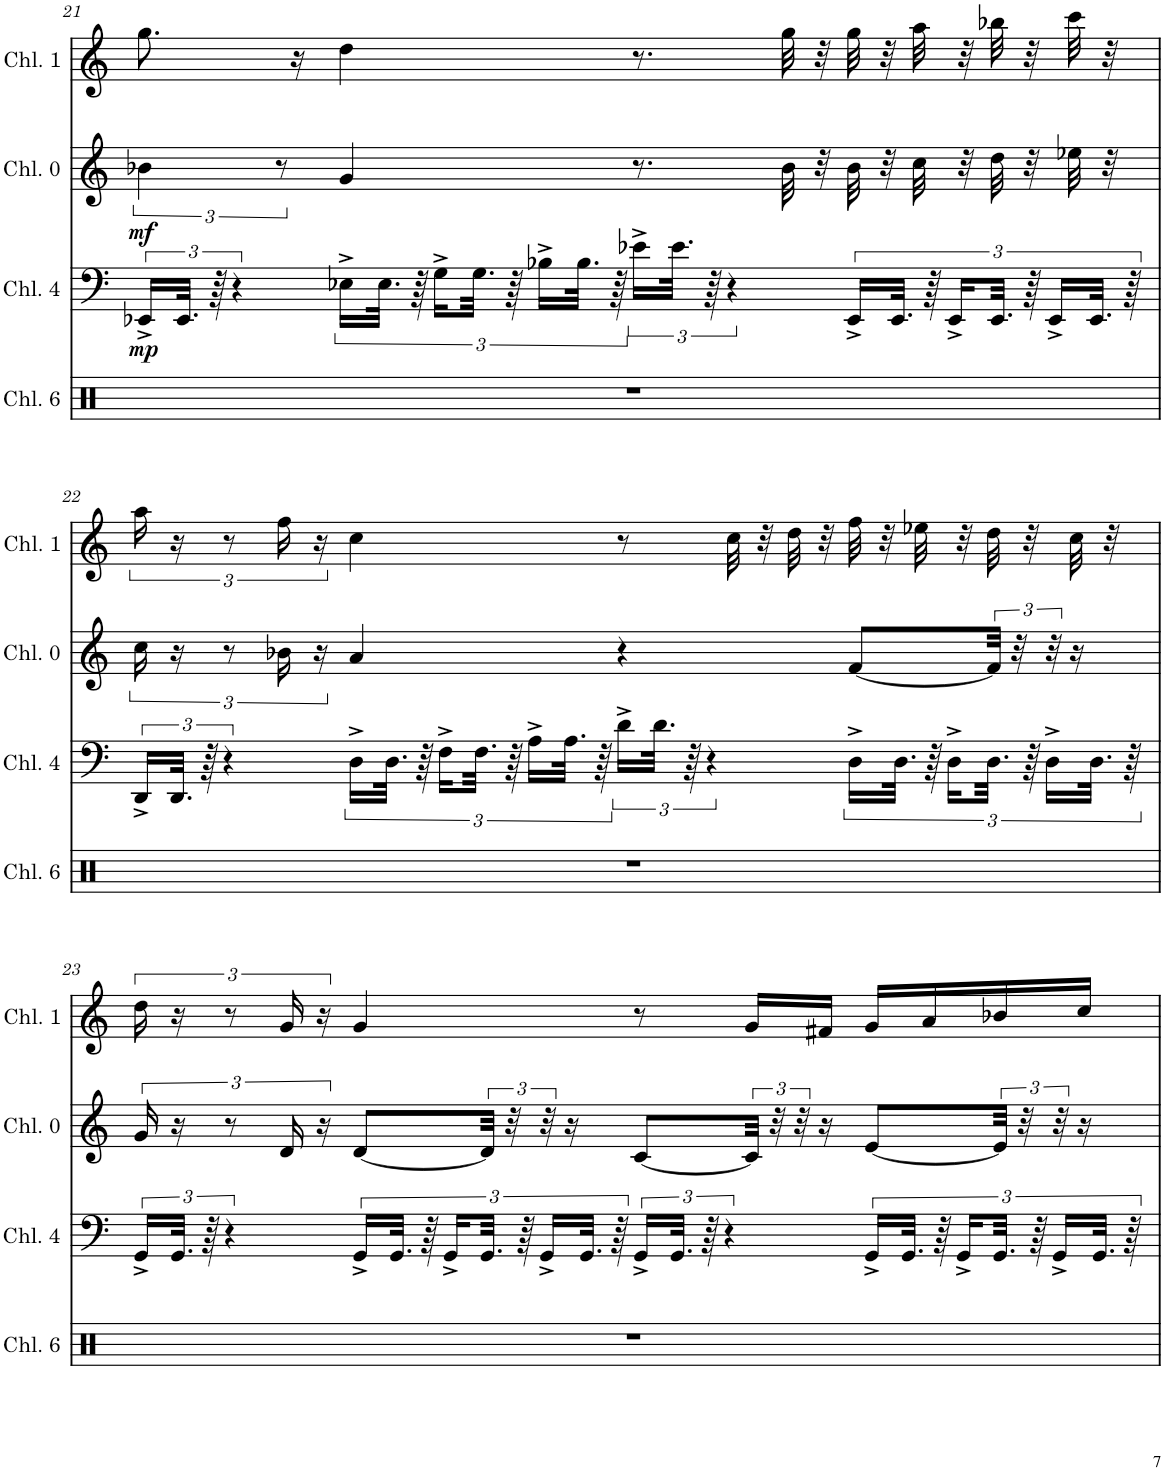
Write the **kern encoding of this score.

**kern	**kern	**dynam	**kern	**dynam	**kern
*part4	*part3	*part3	*part2	*part2	*part1
*staff4	*staff3	*staff3	*staff2	*staff2	*staff1
*I"Channel 6	*I"Channel 4	*	*I"Channel 0	*	*I"Channel 1
*I'Chl. 6	*I'Chl. 4	*	*I'Chl. 0	*	*I'Chl. 1
!!LO:PB:g=z
*clefX	*clefF4	*	*clefG2	*	*clefG2
*k[]	*k[]	*	*k[]	*	*k[]
*M4/4	*M4/4	*	*M4/4	*	*M4/4
*met(c)	*met(c)	*	*met(c)	*	*met(c)
=21	=21	=21	=21	=21	=21
!	!	!LO:DY:b	!	!LO:DY:b	!
1r	24EE-X^/LL	mp	6b-X\	mf	8.gg\
.	48.EE-/JJk	.	.	.	.
.	96r	.	.	.	.
.	6r	.	.	.	.
.	.	.	12r	.	.
.	.	.	.	.	16r
.	24E-X^\LL	.	4g/	.	4dd\
.	48.E-\JJk	.	.	.	.
.	96r	.	.	.	.
.	24G^\LL	.	.	.	.
.	48.G\JJk	.	.	.	.
.	96r	.	.	.	.
.	24B-X^\LL	.	.	.	.
.	48.B-\JJk	.	.	.	.
.	96r	.	.	.	.
.	24e-X^\LL	.	8.r	.	8.r
.	48.e-\JJk	.	.	.	.
.	96r	.	.	.	.
.	6r	.	.	.	.
.	.	.	32b-\	.	32gg\
.	.	.	32r	.	32r
.	24EE-^/LL	.	32b-\	.	32gg\
.	.	.	32r	.	32r
.	48.EE-/JJk	.	.	.	.
.	.	.	32cc\	.	32aa\
.	96r	.	.	.	.
.	24EE-^/LL	.	.	.	.
.	.	.	32r	.	32r
.	48.EE-/JJk	.	32dd\	.	32bb-X\
.	96r	.	32r	.	32r
.	24EE-^/LL	.	.	.	.
.	.	.	32ee-X\	.	32ccc\
.	48.EE-/JJk	.	.	.	.
.	.	.	32r	.	32r
.	96r	.	.	.	.
!!LO:LB:g=z
=22	=22	=22	=22	=22	=22
1r	24DD^/LL	.	24cc\	.	24aa\
.	48.DD/JJk	.	24r	.	24r
.	96r	.	.	.	.
.	6r	.	12r	.	12r
.	.	.	24b-X\	.	24ff\
.	.	.	24r	.	24r
.	24D^\LL	.	4a/	.	4cc\
.	48.D\JJk	.	.	.	.
.	96r	.	.	.	.
.	24F^\LL	.	.	.	.
.	48.F\JJk	.	.	.	.
.	96r	.	.	.	.
.	24A^\LL	.	.	.	.
.	48.A\JJk	.	.	.	.
.	96r	.	.	.	.
.	24d^\LL	.	4r	.	8r
.	48.d\JJk	.	.	.	.
.	96r	.	.	.	.
.	6r	.	.	.	.
.	.	.	.	.	32cc\
.	.	.	.	.	32r
.	.	.	.	.	32dd\
.	.	.	.	.	32r
.	24D^\LL	.	[8f/L	.	32ff\
.	.	.	.	.	32r
.	48.D\JJk	.	.	.	.
.	.	.	.	.	32ee-X\
.	96r	.	.	.	.
.	24D^\LL	.	.	.	.
.	.	.	.	.	32r
.	48.D\JJk	.	48f/Jkk]	.	32dd\
.	.	.	48r	.	.
.	96r	.	.	.	32r
.	24D^\LL	.	48r	.	.
.	.	.	16r	.	32cc\
.	48.D\JJk	.	.	.	.
.	.	.	.	.	32r
.	96r	.	.	.	.
!!LO:LB:g=z
=23	=23	=23	=23	=23	=23
1r	24GG^/LL	.	24g/	.	24dd\
.	48.GG/JJk	.	24r	.	24r
.	96r	.	.	.	.
.	6r	.	12r	.	12r
.	.	.	24d/	.	24g/
.	.	.	24r	.	24r
.	24GG^/LL	.	[8d/L	.	4g/
.	48.GG/JJk	.	.	.	.
.	96r	.	.	.	.
.	24GG^/LL	.	.	.	.
.	48.GG/JJk	.	48d/Jkk]	.	.
.	.	.	48r	.	.
.	96r	.	.	.	.
.	24GG^/LL	.	48r	.	.
.	.	.	16r	.	.
.	48.GG/JJk	.	.	.	.
.	96r	.	.	.	.
.	24GG^/LL	.	[8c/L	.	8r
.	48.GG/JJk	.	.	.	.
.	96r	.	.	.	.
.	6r	.	.	.	.
.	.	.	48c/Jkk]	.	16g/LL
.	.	.	48r	.	.
.	.	.	48r	.	.
.	.	.	16r	.	16f#X/JJ
.	24GG^/LL	.	[8e/L	.	16g/LL
.	48.GG/JJk	.	.	.	.
.	.	.	.	.	16a/
.	96r	.	.	.	.
.	24GG^/LL	.	.	.	.
.	48.GG/JJk	.	48e/Jkk]	.	16b-X/
.	.	.	48r	.	.
.	96r	.	.	.	.
.	24GG^/LL	.	48r	.	.
.	.	.	16r	.	16cc/JJ
.	48.GG/JJk	.	.	.	.
.	96r	.	.	.	.
=	=	=	=	=	=
*-	*-	*-	*-	*-	*-
